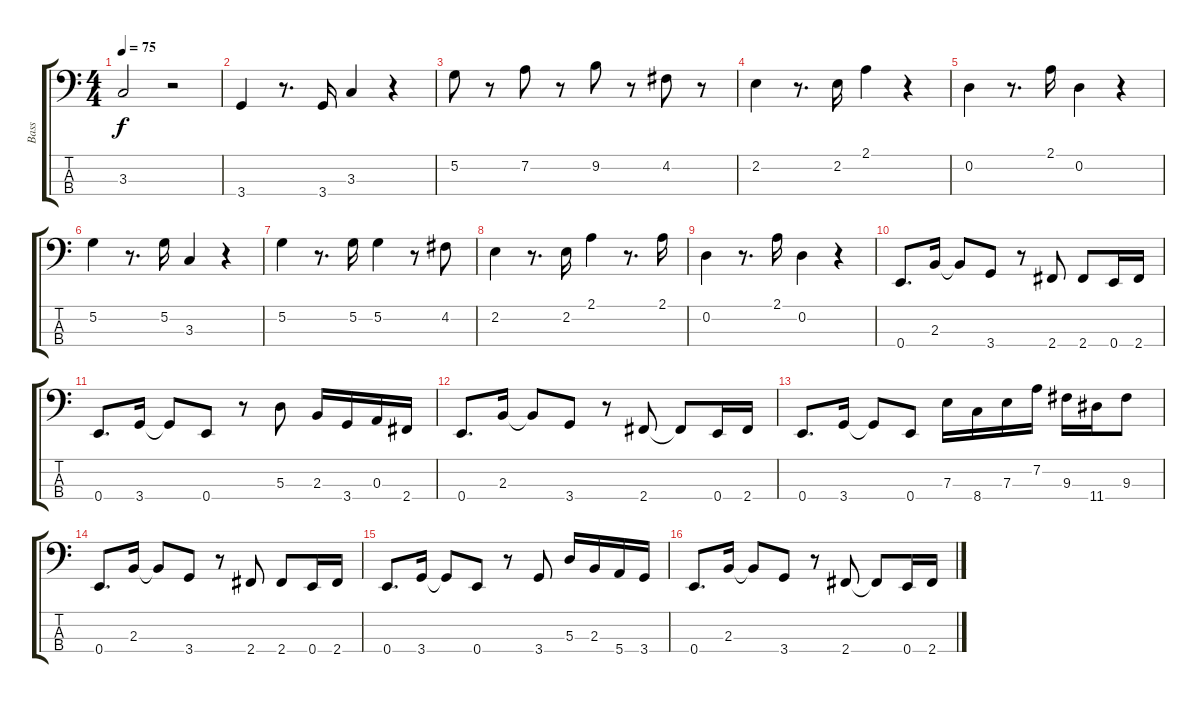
\track ("Bass" "Bass") {instrument electricbassfinger}
\staff {score tabs}
\tuning (G2 D2 A1 E1) {hide}
\ts (4 4)
\tempo 75
\clef f4
\ks c
3.3.2{dy f} r.2 |
3.4.4 r.8{d} 3.4.16 3.3.4 r.4 |
5.2.8 r.8 7.2.8 r.8 9.2.8 r.8 4.2.8 r.8 |
2.2.4 r.8{d} 2.2.16 2.1.4 r.4 |
0.2.4 r.8{d} 2.1.16 0.2.4 r.4 |
5.2.4 r.8{d} 5.2.16 3.3.4 r.4 |
5.2.4 r.8{d} 5.2.16 5.2.4 r.8 4.2.8 |
2.2.4 r.8{d} 2.2.16 2.1.4 r.8{d} 2.1.16 |
0.2.4 r.8{d} 2.1.16 0.2.4 r.4 |
0.4.8{d} 2.3.16 2.3{t}.8 3.4.8 r.8 2.4.8 2.4.8 0.4.16 2.4.16 |
0.4.8{d} 3.4.16 3.4{t}.8 0.4.8 r.8 5.3.8 2.3.16 3.4.16 0.3.16 2.4.16 |
0.4.8{d} 2.3.16 2.3{t}.8 3.4.8 r.8 2.4.8 2.4{t}.8 0.4.16 2.4.16 |
0.4.8{d} 3.4.16 3.4{t}.8 0.4.8 7.3.16 8.4.16 7.3.16 7.2.16 9.3.16 11.4.16 9.3.8 |
0.4.8{d} 2.3.16 2.3{t}.8 3.4.8 r.8 2.4.8 2.4.8 0.4.16 2.4.16 |
0.4.8{d} 3.4.16 3.4{t}.8 0.4.8 r.8 3.4.8 5.3.16 2.3.16 5.4.16 3.4.16 |
0.4.8{d} 2.3.16 2.3{t}.8 3.4.8 r.8 2.4.8 2.4{t}.8 0.4.16 2.4.16
